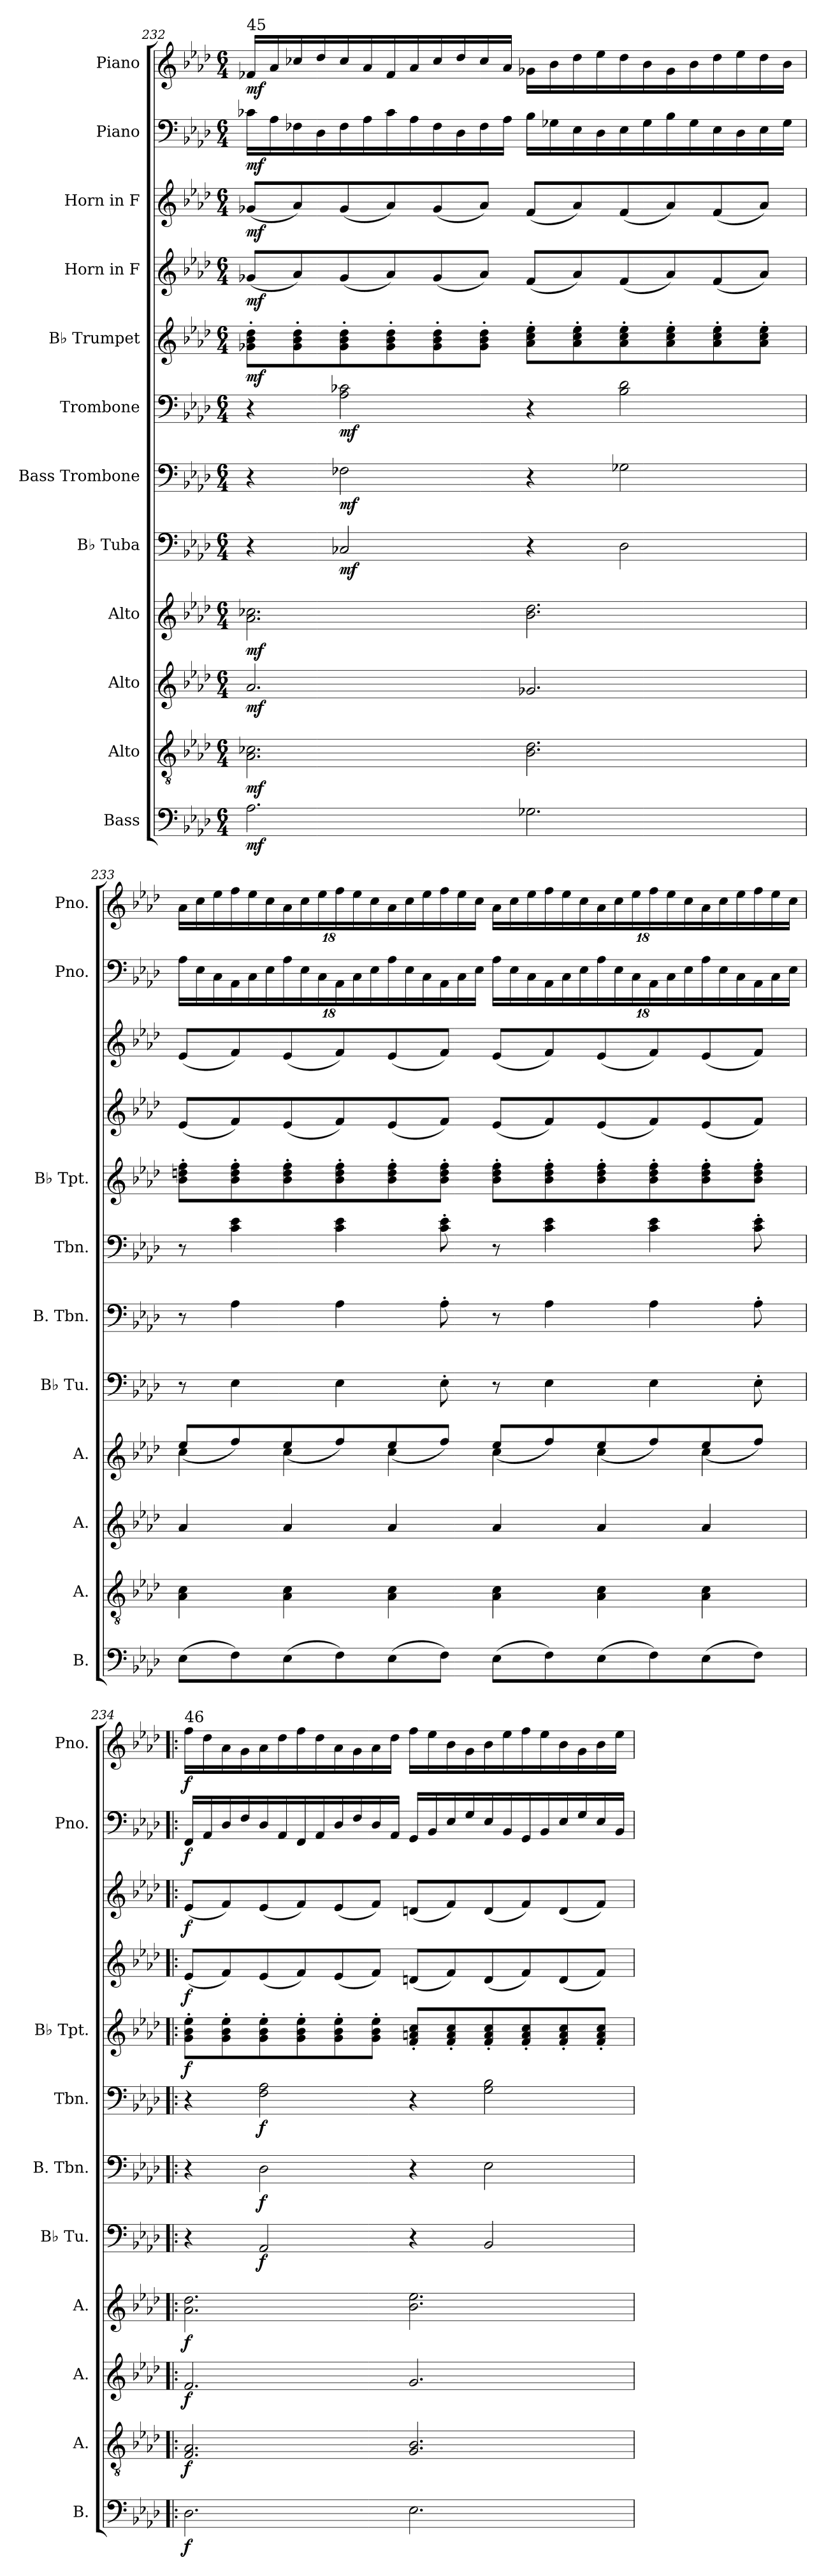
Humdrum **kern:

**kern	**dynam	**kern	**dynam	**kern	**dynam	**kern	**dynam	**kern	**dynam	**kern	**dynam	**kern	**dynam	**kern	**dynam	**kern	**dynam	**kern	**dynam	**kern	**dynam	**kern	**dynam
*part12	*part12	*part11	*part11	*part10	*part10	*part9	*part9	*part8	*part8	*part7	*part7	*part6	*part6	*part5	*part5	*part4	*part4	*part3	*part3	*part2	*part2	*part1	*part1
*staff12	*staff12	*staff11	*staff11	*staff10	*staff10	*staff9	*staff9	*staff8	*staff8	*staff7	*staff7	*staff6	*staff6	*staff5	*staff5	*staff4	*staff4	*staff3	*staff3	*staff2	*staff2	*staff1	*staff1
*I"Bass	*	*I"Alto	*	*I"Alto	*	*I"Alto	*	*I"B♭ Tuba	*	*I"Bass Trombone	*	*I"Trombone	*	*I"B♭ Trumpet	*	*I"Horn in F	*	*I"Horn in F	*	*I"Piano	*	*I"Piano	*
*I'B.	*	*I'A.	*	*I'A.	*	*I'A.	*	*I'B♭ Tu.	*	*I'B. Tbn.	*	*I'Tbn.	*	*I'B♭ Tpt.	*	*	*	*	*	*I'Pno.	*	*I'Pno.	*
!!LO:PB:g=z
*clefF4	*	*clefGv2	*	*clefG2	*	*clefG2	*	*clefF4	*	*clefF4	*	*clefF4	*	*clefG2	*	*clefG2	*	*clefG2	*	*clefF4	*	*clefG2	*
*	*	*	*	*	*	*	*	*	*	*	*	*	*	*ITrd1c2	*	*ITrd4c7	*	*ITrd4c7	*	*	*	*	*
*k[b-e-a-d-]	*	*k[b-e-a-d-]	*	*k[b-e-a-d-]	*	*k[b-e-a-d-]	*	*k[b-e-a-d-]	*	*k[b-e-a-d-]	*	*k[b-e-a-d-]	*	*k[b-e-a-d-g-c-]	*	*k[b-e-a-d-g-]	*	*k[b-e-a-d-g-]	*	*k[b-e-a-d-]	*	*k[b-e-a-d-]	*
*M6/4	*	*M6/4	*	*M6/4	*	*M6/4	*	*M6/4	*	*M6/4	*	*M6/4	*	*M6/4	*	*M6/4	*	*M6/4	*	*M6/4	*	*M6/4	*
=232	=232	=232	=232	=232	=232	=232	=232	=232	=232	=232	=232	=232	=232	=232	=232	=232	=232	=232	=232	=232	=232	=232	=232
!	!	!	!	!	!	!	!	!	!	!	!	!	!	!	!	!	!	!	!	!	!	!LO:TX:a:t=45	!
!	!LO:DY:b	!	!LO:DY:b	!	!LO:DY:b	!	!LO:DY:b	!	!	!	!	!	!	!	!LO:DY:b	!	!LO:DY:b	!	!LO:DY:b	!	!LO:DY:b	!	!LO:DY:b
2.A-\	mf	2.A-\ 2.c-X\	mf	2.a-/	mf	2.a-\ 2.cc-X\	mf	4r	.	4r	.	4r	.	8f-X\' 8a-\' 8cc-\'L	mf	(8c-X/L	mf	(8c-X/L	mf	16c-X\LL	mf	16f-X/LL	mf
.	.	.	.	.	.	.	.	.	.	.	.	.	.	.	.	.	.	.	.	16A-\	.	16a-/	.
.	.	.	.	.	.	.	.	.	.	.	.	.	.	8f-\' 8a-\' 8cc-\'	.	8d-/)	.	8d-/)	.	16F-X\	.	16cc-X/	.
.	.	.	.	.	.	.	.	.	.	.	.	.	.	.	.	.	.	.	.	16D-\	.	16dd-/	.
!	!	!	!	!	!	!	!	!	!LO:DY:b	!	!LO:DY:b	!	!LO:DY:b	!	!	!	!	!	!	!	!	!	!
.	.	.	.	.	.	.	.	2C-X/	mf	2F-X\	mf	2A-\ 2c-X\	mf	8f-\' 8a-\' 8cc-\'	.	(8c-/	.	(8c-/	.	16F-\	.	16cc-/	.
.	.	.	.	.	.	.	.	.	.	.	.	.	.	.	.	.	.	.	.	16A-\	.	16a-/	.
.	.	.	.	.	.	.	.	.	.	.	.	.	.	8f-\' 8a-\' 8cc-\'	.	8d-/)	.	8d-/)	.	16c-\	.	16f-/	.
.	.	.	.	.	.	.	.	.	.	.	.	.	.	.	.	.	.	.	.	16A-\	.	16a-/	.
.	.	.	.	.	.	.	.	.	.	.	.	.	.	8f-\' 8a-\' 8cc-\'	.	(8c-/	.	(8c-/	.	16F-\	.	16cc-/	.
.	.	.	.	.	.	.	.	.	.	.	.	.	.	.	.	.	.	.	.	16D-\	.	16dd-/	.
.	.	.	.	.	.	.	.	.	.	.	.	.	.	8f-\' 8a-\' 8cc-\'J	.	8d-/J)	.	8d-/J)	.	16F-\	.	16cc-/	.
.	.	.	.	.	.	.	.	.	.	.	.	.	.	.	.	.	.	.	.	16A-\JJ	.	16a-/JJ	.
2.G-X\	.	2.B-\ 2.d-\	.	2.g-X/	.	2.b-\ 2.dd-\	.	4r	.	4r	.	4r	.	8g-\' 8b-\' 8dd-\'L	.	(8B-/L	.	(8B-/L	.	16B-\LL	.	16g-X\LL	.
.	.	.	.	.	.	.	.	.	.	.	.	.	.	.	.	.	.	.	.	16G-X\	.	16b-\	.
.	.	.	.	.	.	.	.	.	.	.	.	.	.	8g-\' 8b-\' 8dd-\'	.	8d-/)	.	8d-/)	.	16E-\	.	16dd-\	.
.	.	.	.	.	.	.	.	.	.	.	.	.	.	.	.	.	.	.	.	16D-\	.	16ee-\	.
.	.	.	.	.	.	.	.	2D-\	.	2G-X\	.	2B-\ 2d-\	.	8g-\' 8b-\' 8dd-\'	.	(8B-/	.	(8B-/	.	16E-\	.	16dd-\	.
.	.	.	.	.	.	.	.	.	.	.	.	.	.	.	.	.	.	.	.	16G-\	.	16b-\	.
.	.	.	.	.	.	.	.	.	.	.	.	.	.	8g-\' 8b-\' 8dd-\'	.	8d-/)	.	8d-/)	.	16B-\	.	16g-\	.
.	.	.	.	.	.	.	.	.	.	.	.	.	.	.	.	.	.	.	.	16G-\	.	16b-\	.
.	.	.	.	.	.	.	.	.	.	.	.	.	.	8g-\' 8b-\' 8dd-\'	.	(8B-/	.	(8B-/	.	16E-\	.	16dd-\	.
.	.	.	.	.	.	.	.	.	.	.	.	.	.	.	.	.	.	.	.	16D-\	.	16ee-\	.
.	.	.	.	.	.	.	.	.	.	.	.	.	.	8g-\' 8b-\' 8dd-\'J	.	8d-/J)	.	8d-/J)	.	16E-\	.	16dd-\	.
.	.	.	.	.	.	.	.	.	.	.	.	.	.	.	.	.	.	.	.	16G-\JJ	.	16b-\JJ	.
!!LO:PB:g=z
=233	=233	=233	=233	=233	=233	=233	=233	=233	=233	=233	=233	=233	=233	=233	=233	=233	=233	=233	=233	=233	=233	=233	=233
*	*	*	*	*	*	*^	*	*	*	*	*	*	*	*	*	*	*	*	*	*	*	*	*
*	*	*	*	*	*	*	*	*	*	*	*	*	*	*	*	*	*	*	*	*	*Xbrackettup	*	*Xbrackettup	*
(8E-\L	.	4A-\ 4c\	.	4a-/	.	4cc\	(8ee-/L	.	8r	.	8r	.	8r	.	8a-\' 8ccn\' 8ee-\'L	.	(8A-/L	.	(8A-/L	.	24A-\LL	.	24a-\LL	.
.	.	.	.	.	.	.	.	.	.	.	.	.	.	.	.	.	.	.	.	.	24E-\	.	24cc\	.
.	.	.	.	.	.	.	.	.	.	.	.	.	.	.	.	.	.	.	.	.	24C\	.	24ee-\	.
8F\)	.	.	.	.	.	.	8ff/)	.	4E-\	.	4A-\	.	4c\ 4e-\	.	8a-\' 8cc\' 8ee-\'	.	8B-/)	.	8B-/)	.	24AA-\	.	24ff\	.
.	.	.	.	.	.	.	.	.	.	.	.	.	.	.	.	.	.	.	.	.	24C\	.	24ee-\	.
.	.	.	.	.	.	.	.	.	.	.	.	.	.	.	.	.	.	.	.	.	24E-\	.	24cc\	.
(8E-\	.	4A-\ 4c\	.	4a-/	.	4cc\	(8ee-/	.	.	.	.	.	.	.	8a-\' 8cc\' 8ee-\'	.	(8A-/	.	(8A-/	.	24A-\	.	24a-\	.
.	.	.	.	.	.	.	.	.	.	.	.	.	.	.	.	.	.	.	.	.	24E-\	.	24cc\	.
.	.	.	.	.	.	.	.	.	.	.	.	.	.	.	.	.	.	.	.	.	24C\	.	24ee-\	.
8F\)	.	.	.	.	.	.	8ff/)	.	4E-\	.	4A-\	.	4c\ 4e-\	.	8a-\' 8cc\' 8ee-\'	.	8B-/)	.	8B-/)	.	24AA-\	.	24ff\	.
.	.	.	.	.	.	.	.	.	.	.	.	.	.	.	.	.	.	.	.	.	24C\	.	24ee-\	.
.	.	.	.	.	.	.	.	.	.	.	.	.	.	.	.	.	.	.	.	.	24E-\	.	24cc\	.
(8E-\	.	4A-\ 4c\	.	4a-/	.	4cc\	(8ee-/	.	.	.	.	.	.	.	8a-\' 8cc\' 8ee-\'	.	(8A-/	.	(8A-/	.	24A-\	.	24a-\	.
.	.	.	.	.	.	.	.	.	.	.	.	.	.	.	.	.	.	.	.	.	24E-\	.	24cc\	.
.	.	.	.	.	.	.	.	.	.	.	.	.	.	.	.	.	.	.	.	.	24C\	.	24ee-\	.
8F\J)	.	.	.	.	.	.	8ff/J)	.	8E-'\	.	8A-'\	.	8c\' 8e-\'	.	8a-\' 8cc\' 8ee-\'J	.	8B-/J)	.	8B-/J)	.	24AA-\	.	24ff\	.
.	.	.	.	.	.	.	.	.	.	.	.	.	.	.	.	.	.	.	.	.	24C\	.	24ee-\	.
.	.	.	.	.	.	.	.	.	.	.	.	.	.	.	.	.	.	.	.	.	24E-\JJ	.	24cc\JJ	.
(8E-\L	.	4A-\ 4c\	.	4a-/	.	4cc\	(8ee-/L	.	8r	.	8r	.	8r	.	8a-\' 8cc\' 8ee-\'L	.	(8A-/L	.	(8A-/L	.	24A-\LL	.	24a-\LL	.
.	.	.	.	.	.	.	.	.	.	.	.	.	.	.	.	.	.	.	.	.	24E-\	.	24cc\	.
.	.	.	.	.	.	.	.	.	.	.	.	.	.	.	.	.	.	.	.	.	24C\	.	24ee-\	.
8F\)	.	.	.	.	.	.	8ff/)	.	4E-\	.	4A-\	.	4c\ 4e-\	.	8a-\' 8cc\' 8ee-\'	.	8B-/)	.	8B-/)	.	24AA-\	.	24ff\	.
.	.	.	.	.	.	.	.	.	.	.	.	.	.	.	.	.	.	.	.	.	24C\	.	24ee-\	.
.	.	.	.	.	.	.	.	.	.	.	.	.	.	.	.	.	.	.	.	.	24E-\	.	24cc\	.
(8E-\	.	4A-\ 4c\	.	4a-/	.	4cc\	(8ee-/	.	.	.	.	.	.	.	8a-\' 8cc\' 8ee-\'	.	(8A-/	.	(8A-/	.	24A-\	.	24a-\	.
.	.	.	.	.	.	.	.	.	.	.	.	.	.	.	.	.	.	.	.	.	24E-\	.	24cc\	.
.	.	.	.	.	.	.	.	.	.	.	.	.	.	.	.	.	.	.	.	.	24C\	.	24ee-\	.
8F\)	.	.	.	.	.	.	8ff/)	.	4E-\	.	4A-\	.	4c\ 4e-\	.	8a-\' 8cc\' 8ee-\'	.	8B-/)	.	8B-/)	.	24AA-\	.	24ff\	.
.	.	.	.	.	.	.	.	.	.	.	.	.	.	.	.	.	.	.	.	.	24C\	.	24ee-\	.
.	.	.	.	.	.	.	.	.	.	.	.	.	.	.	.	.	.	.	.	.	24E-\	.	24cc\	.
(8E-\	.	4A-\ 4c\	.	4a-/	.	4cc\	(8ee-/	.	.	.	.	.	.	.	8a-\' 8cc\' 8ee-\'	.	(8A-/	.	(8A-/	.	24A-\	.	24a-\	.
.	.	.	.	.	.	.	.	.	.	.	.	.	.	.	.	.	.	.	.	.	24E-\	.	24cc\	.
.	.	.	.	.	.	.	.	.	.	.	.	.	.	.	.	.	.	.	.	.	24C\	.	24ee-\	.
8F\J)	.	.	.	.	.	.	8ff/J)	.	8E-'\	.	8A-'\	.	8c\' 8e-\'	.	8a-\' 8cc\' 8ee-\'J	.	8B-/J)	.	8B-/J)	.	24AA-\	.	24ff\	.
.	.	.	.	.	.	.	.	.	.	.	.	.	.	.	.	.	.	.	.	.	24C\	.	24ee-\	.
.	.	.	.	.	.	.	.	.	.	.	.	.	.	.	.	.	.	.	.	.	24E-\JJ	.	24cc\JJ	.
*	*	*	*	*	*	*v	*v	*	*	*	*	*	*	*	*	*	*	*	*	*	*	*	*	*
!!LO:PB:g=z
=234!|:	=234!|:	=234!|:	=234!|:	=234!|:	=234!|:	=234!|:	=234!|:	=234!|:	=234!|:	=234!|:	=234!|:	=234!|:	=234!|:	=234!|:	=234!|:	=234!|:	=234!|:	=234!|:	=234!|:	=234!|:	=234!|:	=234!|:	=234!|:
!	!	!	!	!	!	!	!	!	!	!	!	!	!	!	!	!	!	!	!	!	!	!LO:TX:a:t=46	!
!	!LO:DY:b	!	!LO:DY:b	!	!LO:DY:b	!	!LO:DY:b	!	!	!	!	!	!	!	!LO:DY:b	!	!LO:DY:b	!	!LO:DY:b	!	!LO:DY:b	!	!LO:DY:b
2.D-\	f	2.F/ 2.A-/	f	2.f/	f	2.a-\ 2.dd-\	f	4r	.	4r	.	4r	.	8f\' 8a-\' 8dd-\'L	f	(8A-/L	f	(8A-/L	f	16FF/LL	f	16ff\LL	f
.	.	.	.	.	.	.	.	.	.	.	.	.	.	.	.	.	.	.	.	16AA-/	.	16dd-\	.
.	.	.	.	.	.	.	.	.	.	.	.	.	.	8f\' 8a-\' 8dd-\'	.	8B-/)	.	8B-/)	.	16D-/	.	16a-\	.
.	.	.	.	.	.	.	.	.	.	.	.	.	.	.	.	.	.	.	.	16F/	.	16g\	.
!	!	!	!	!	!	!	!	!	!LO:DY:b	!	!LO:DY:b	!	!LO:DY:b	!	!	!	!	!	!	!	!	!	!
.	.	.	.	.	.	.	.	2AA-/	f	2D-\	f	2F\ 2A-\	f	8f\' 8a-\' 8dd-\'	.	(8A-/	.	(8A-/	.	16D-/	.	16a-\	.
.	.	.	.	.	.	.	.	.	.	.	.	.	.	.	.	.	.	.	.	16AA-/	.	16dd-\	.
.	.	.	.	.	.	.	.	.	.	.	.	.	.	8f\' 8a-\' 8dd-\'	.	8B-/)	.	8B-/)	.	16FF/	.	16ff\	.
.	.	.	.	.	.	.	.	.	.	.	.	.	.	.	.	.	.	.	.	16AA-/	.	16dd-\	.
.	.	.	.	.	.	.	.	.	.	.	.	.	.	8f\' 8a-\' 8dd-\'	.	(8A-/	.	(8A-/	.	16D-/	.	16a-\	.
.	.	.	.	.	.	.	.	.	.	.	.	.	.	.	.	.	.	.	.	16F/	.	16g\	.
.	.	.	.	.	.	.	.	.	.	.	.	.	.	8f\' 8a-\' 8dd-\'J	.	8B-/J)	.	8B-/J)	.	16D-/	.	16a-\	.
.	.	.	.	.	.	.	.	.	.	.	.	.	.	.	.	.	.	.	.	16AA-/JJ	.	16dd-\JJ	.
2.E-\	.	2.G/ 2.B-/	.	2.g/	.	2.b-\ 2.ee-\	.	4r	.	4r	.	4r	.	8e-/' 8gn/' 8b-/'L	.	(8Gn/L	.	(8Gn/L	.	16GG/LL	.	16ff\LL	.
.	.	.	.	.	.	.	.	.	.	.	.	.	.	.	.	.	.	.	.	16BB-/	.	16ee-\	.
.	.	.	.	.	.	.	.	.	.	.	.	.	.	8e-/' 8g/' 8b-/'	.	8B-/)	.	8B-/)	.	16E-/	.	16b-\	.
.	.	.	.	.	.	.	.	.	.	.	.	.	.	.	.	.	.	.	.	16G/	.	16g\	.
.	.	.	.	.	.	.	.	2BB-/	.	2E-\	.	2G\ 2B-\	.	8e-/' 8g/' 8b-/'	.	(8G/	.	(8G/	.	16E-/	.	16b-\	.
.	.	.	.	.	.	.	.	.	.	.	.	.	.	.	.	.	.	.	.	16BB-/	.	16ee-\	.
.	.	.	.	.	.	.	.	.	.	.	.	.	.	8e-/' 8g/' 8b-/'	.	8B-/)	.	8B-/)	.	16GG/	.	16ff\	.
.	.	.	.	.	.	.	.	.	.	.	.	.	.	.	.	.	.	.	.	16BB-/	.	16ee-\	.
.	.	.	.	.	.	.	.	.	.	.	.	.	.	8e-/' 8g/' 8b-/'	.	(8G/	.	(8G/	.	16E-/	.	16b-\	.
.	.	.	.	.	.	.	.	.	.	.	.	.	.	.	.	.	.	.	.	16G/	.	16g\	.
.	.	.	.	.	.	.	.	.	.	.	.	.	.	8e-/' 8g/' 8b-/'J	.	8B-/J)	.	8B-/J)	.	16E-/	.	16b-\	.
.	.	.	.	.	.	.	.	.	.	.	.	.	.	.	.	.	.	.	.	16BB-/JJ	.	16ee-\JJ	.
=	=	=	=	=	=	=	=	=	=	=	=	=	=	=	=	=	=	=	=	=	=	=	=
*-	*-	*-	*-	*-	*-	*-	*-	*-	*-	*-	*-	*-	*-	*-	*-	*-	*-	*-	*-	*-	*-	*-	*-
